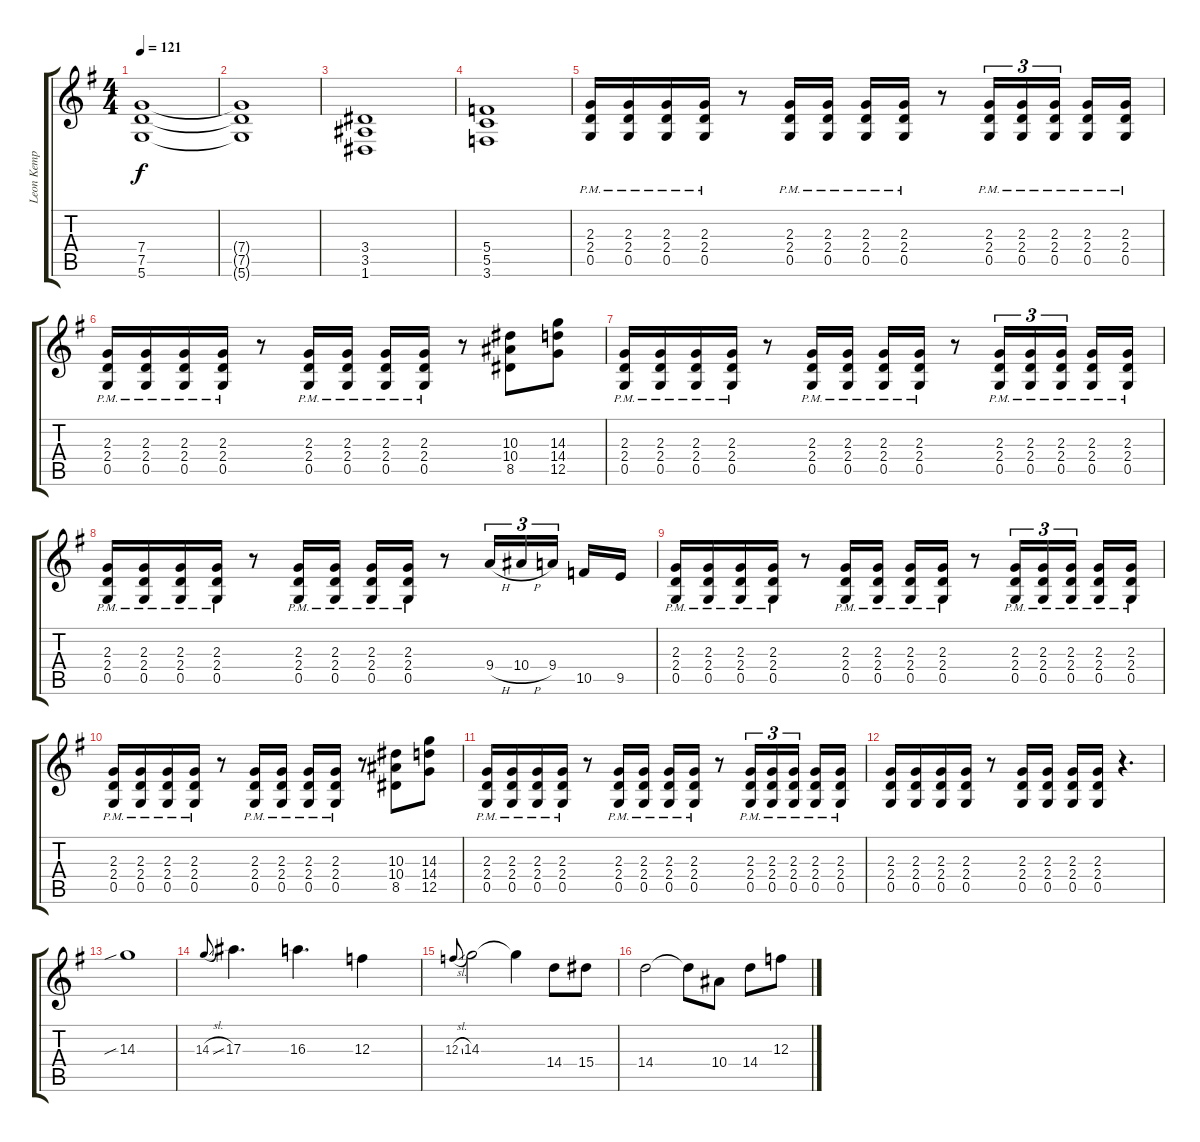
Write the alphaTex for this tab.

\track ("Leon Kemp" "Leon Kemp") {instrument distortionguitar}
\staff {score tabs}
\tuning (D4 A3 F3 C3 G2 D2) {hide}
\ts (4 4)
\tempo 121
\clef g2
\ks g
(7.4 7.5 5.6).1{dy f} |
(7.4{t} 7.5{t} 5.6{t}).1 |
(3.4 3.5 1.6).1 |
(5.4 5.5 3.6).1 |
(2.3{pm} 2.4{pm} 0.5{pm}).16 (2.3{pm} 2.4{pm} 0.5{pm}).16 (2.3{pm} 2.4{pm} 0.5{pm}).16 (2.3{pm} 2.4{pm} 0.5{pm}).16 r.8 (2.3{pm} 2.4{pm} 0.5{pm}).16 (2.3{pm} 2.4{pm} 0.5{pm}).16 (2.3{pm} 2.4{pm} 0.5{pm}).16 (2.3{pm} 2.4{pm} 0.5{pm}).16 r.8 (2.3{pm} 2.4{pm} 0.5{pm}).16{tu (3 2)} (2.3{pm} 2.4{pm} 0.5{pm}).16{tu (3 2)} (2.3{pm} 2.4{pm} 0.5{pm}).16{tu (3 2) beam splitsecondary} (2.3{pm} 2.4{pm} 0.5{pm}).16 (2.3{pm} 2.4{pm} 0.5{pm}).16 |
(2.3{pm} 2.4{pm} 0.5{pm}).16 (2.3{pm} 2.4{pm} 0.5{pm}).16 (2.3{pm} 2.4{pm} 0.5{pm}).16 (2.3{pm} 2.4{pm} 0.5{pm}).16 r.8 (2.3{pm} 2.4{pm} 0.5{pm}).16 (2.3{pm} 2.4{pm} 0.5{pm}).16 (2.3{pm} 2.4{pm} 0.5{pm}).16 (2.3{pm} 2.4{pm} 0.5{pm}).16 r.8 (10.3 10.4 8.5).8 (14.3 14.4 12.5).8 |
(2.3{pm} 2.4{pm} 0.5{pm}).16 (2.3{pm} 2.4{pm} 0.5{pm}).16 (2.3{pm} 2.4{pm} 0.5{pm}).16 (2.3{pm} 2.4{pm} 0.5{pm}).16 r.8 (2.3{pm} 2.4{pm} 0.5{pm}).16 (2.3{pm} 2.4{pm} 0.5{pm}).16 (2.3{pm} 2.4{pm} 0.5{pm}).16 (2.3{pm} 2.4{pm} 0.5{pm}).16 r.8 (2.3{pm} 2.4{pm} 0.5{pm}).16{tu (3 2)} (2.3{pm} 2.4{pm} 0.5{pm}).16{tu (3 2)} (2.3{pm} 2.4{pm} 0.5{pm}).16{tu (3 2) beam splitsecondary} (2.3{pm} 2.4{pm} 0.5{pm}).16 (2.3{pm} 2.4{pm} 0.5{pm}).16 |
(2.3{pm} 2.4{pm} 0.5{pm}).16 (2.3{pm} 2.4{pm} 0.5{pm}).16 (2.3{pm} 2.4{pm} 0.5{pm}).16 (2.3{pm} 2.4{pm} 0.5{pm}).16 r.8 (2.3{pm} 2.4{pm} 0.5{pm}).16 (2.3{pm} 2.4{pm} 0.5{pm}).16 (2.3{pm} 2.4{pm} 0.5{pm}).16 (2.3{pm} 2.4{pm} 0.5{pm}).16 r.8 9.4{h}.16{tu (3 2)} 10.4{h}.16{tu (3 2)} 9.4.16{tu (3 2) beam splitsecondary} 10.5.16 9.5.16 |
(2.3{pm} 2.4{pm} 0.5{pm}).16 (2.3{pm} 2.4{pm} 0.5{pm}).16 (2.3{pm} 2.4{pm} 0.5{pm}).16 (2.3{pm} 2.4{pm} 0.5{pm}).16 r.8 (2.3{pm} 2.4{pm} 0.5{pm}).16 (2.3{pm} 2.4{pm} 0.5{pm}).16 (2.3{pm} 2.4{pm} 0.5{pm}).16 (2.3{pm} 2.4{pm} 0.5{pm}).16 r.8 (2.3{pm} 2.4{pm} 0.5{pm}).16{tu (3 2)} (2.3{pm} 2.4{pm} 0.5{pm}).16{tu (3 2)} (2.3{pm} 2.4{pm} 0.5{pm}).16{tu (3 2) beam splitsecondary} (2.3{pm} 2.4{pm} 0.5{pm}).16 (2.3{pm} 2.4{pm} 0.5{pm}).16 |
(2.3{pm} 2.4{pm} 0.5{pm}).16 (2.3{pm} 2.4{pm} 0.5{pm}).16 (2.3{pm} 2.4{pm} 0.5{pm}).16 (2.3{pm} 2.4{pm} 0.5{pm}).16 r.8 (2.3{pm} 2.4{pm} 0.5{pm}).16 (2.3{pm} 2.4{pm} 0.5{pm}).16 (2.3{pm} 2.4{pm} 0.5{pm}).16 (2.3{pm} 2.4{pm} 0.5{pm}).16 r.8 (10.3 10.4 8.5).8 (14.3 14.4 12.5).8 |
(2.3{pm} 2.4{pm} 0.5{pm}).16 (2.3{pm} 2.4{pm} 0.5{pm}).16 (2.3{pm} 2.4{pm} 0.5{pm}).16 (2.3{pm} 2.4{pm} 0.5{pm}).16 r.8 (2.3{pm} 2.4{pm} 0.5{pm}).16 (2.3{pm} 2.4{pm} 0.5{pm}).16 (2.3{pm} 2.4{pm} 0.5{pm}).16 (2.3{pm} 2.4{pm} 0.5{pm}).16 r.8 (2.3{pm} 2.4{pm} 0.5{pm}).16{tu (3 2)} (2.3{pm} 2.4{pm} 0.5{pm}).16{tu (3 2)} (2.3{pm} 2.4{pm} 0.5{pm}).16{tu (3 2) beam splitsecondary} (2.3{pm} 2.4{pm} 0.5{pm}).16 (2.3{pm} 2.4{pm} 0.5{pm}).16 |
(2.3 2.4 0.5).16 (2.3 2.4 0.5).16 (2.3 2.4 0.5).16 (2.3 2.4 0.5).16 r.8 (2.3 2.4 0.5).16 (2.3 2.4 0.5).16 (2.3 2.4 0.5).16 (2.3 2.4 0.5).16 r.4{d} |
14.3{sib}.1 |
14.3{sl}.8{gr onbeat} 17.3.4{d} 16.3.4{d} 12.3.4 |
12.3{sl}.8{gr onbeat} 14.3.2 14.3{t}.4 14.4.8 15.4.8 |
14.4.2 14.4{t}.8 10.4.8 14.4.8 12.3.8
